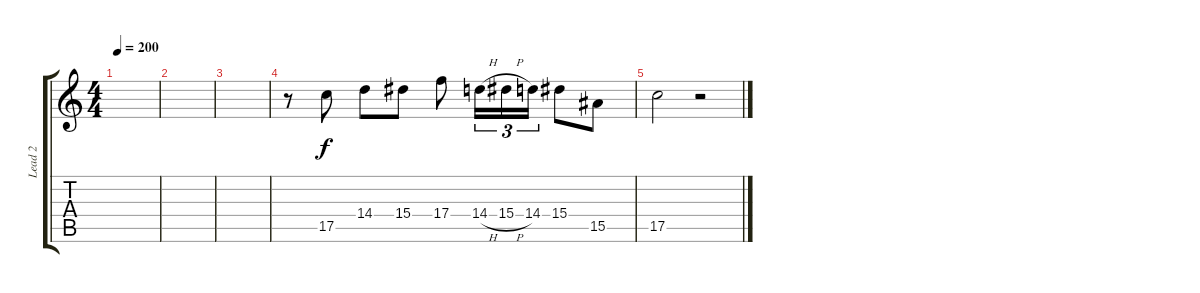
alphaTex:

\track ("Lead 2" "Lead 2") {instrument overdrivenguitar}
\staff {score tabs}
\tuning (D4 A3 F3 C3 G2 D2) {hide}
\ts (4 4)
\tempo 200
\clef g2
\ks c
|
|
|
r.8 17.5.8 14.4.8 15.4.8 17.4.8 14.4{h}.16{tu (3 2)} 15.4{h}.16{tu (3 2)} 14.4.16{tu (3 2)} 15.4.8 15.5.8 |
17.5.2 r.2
